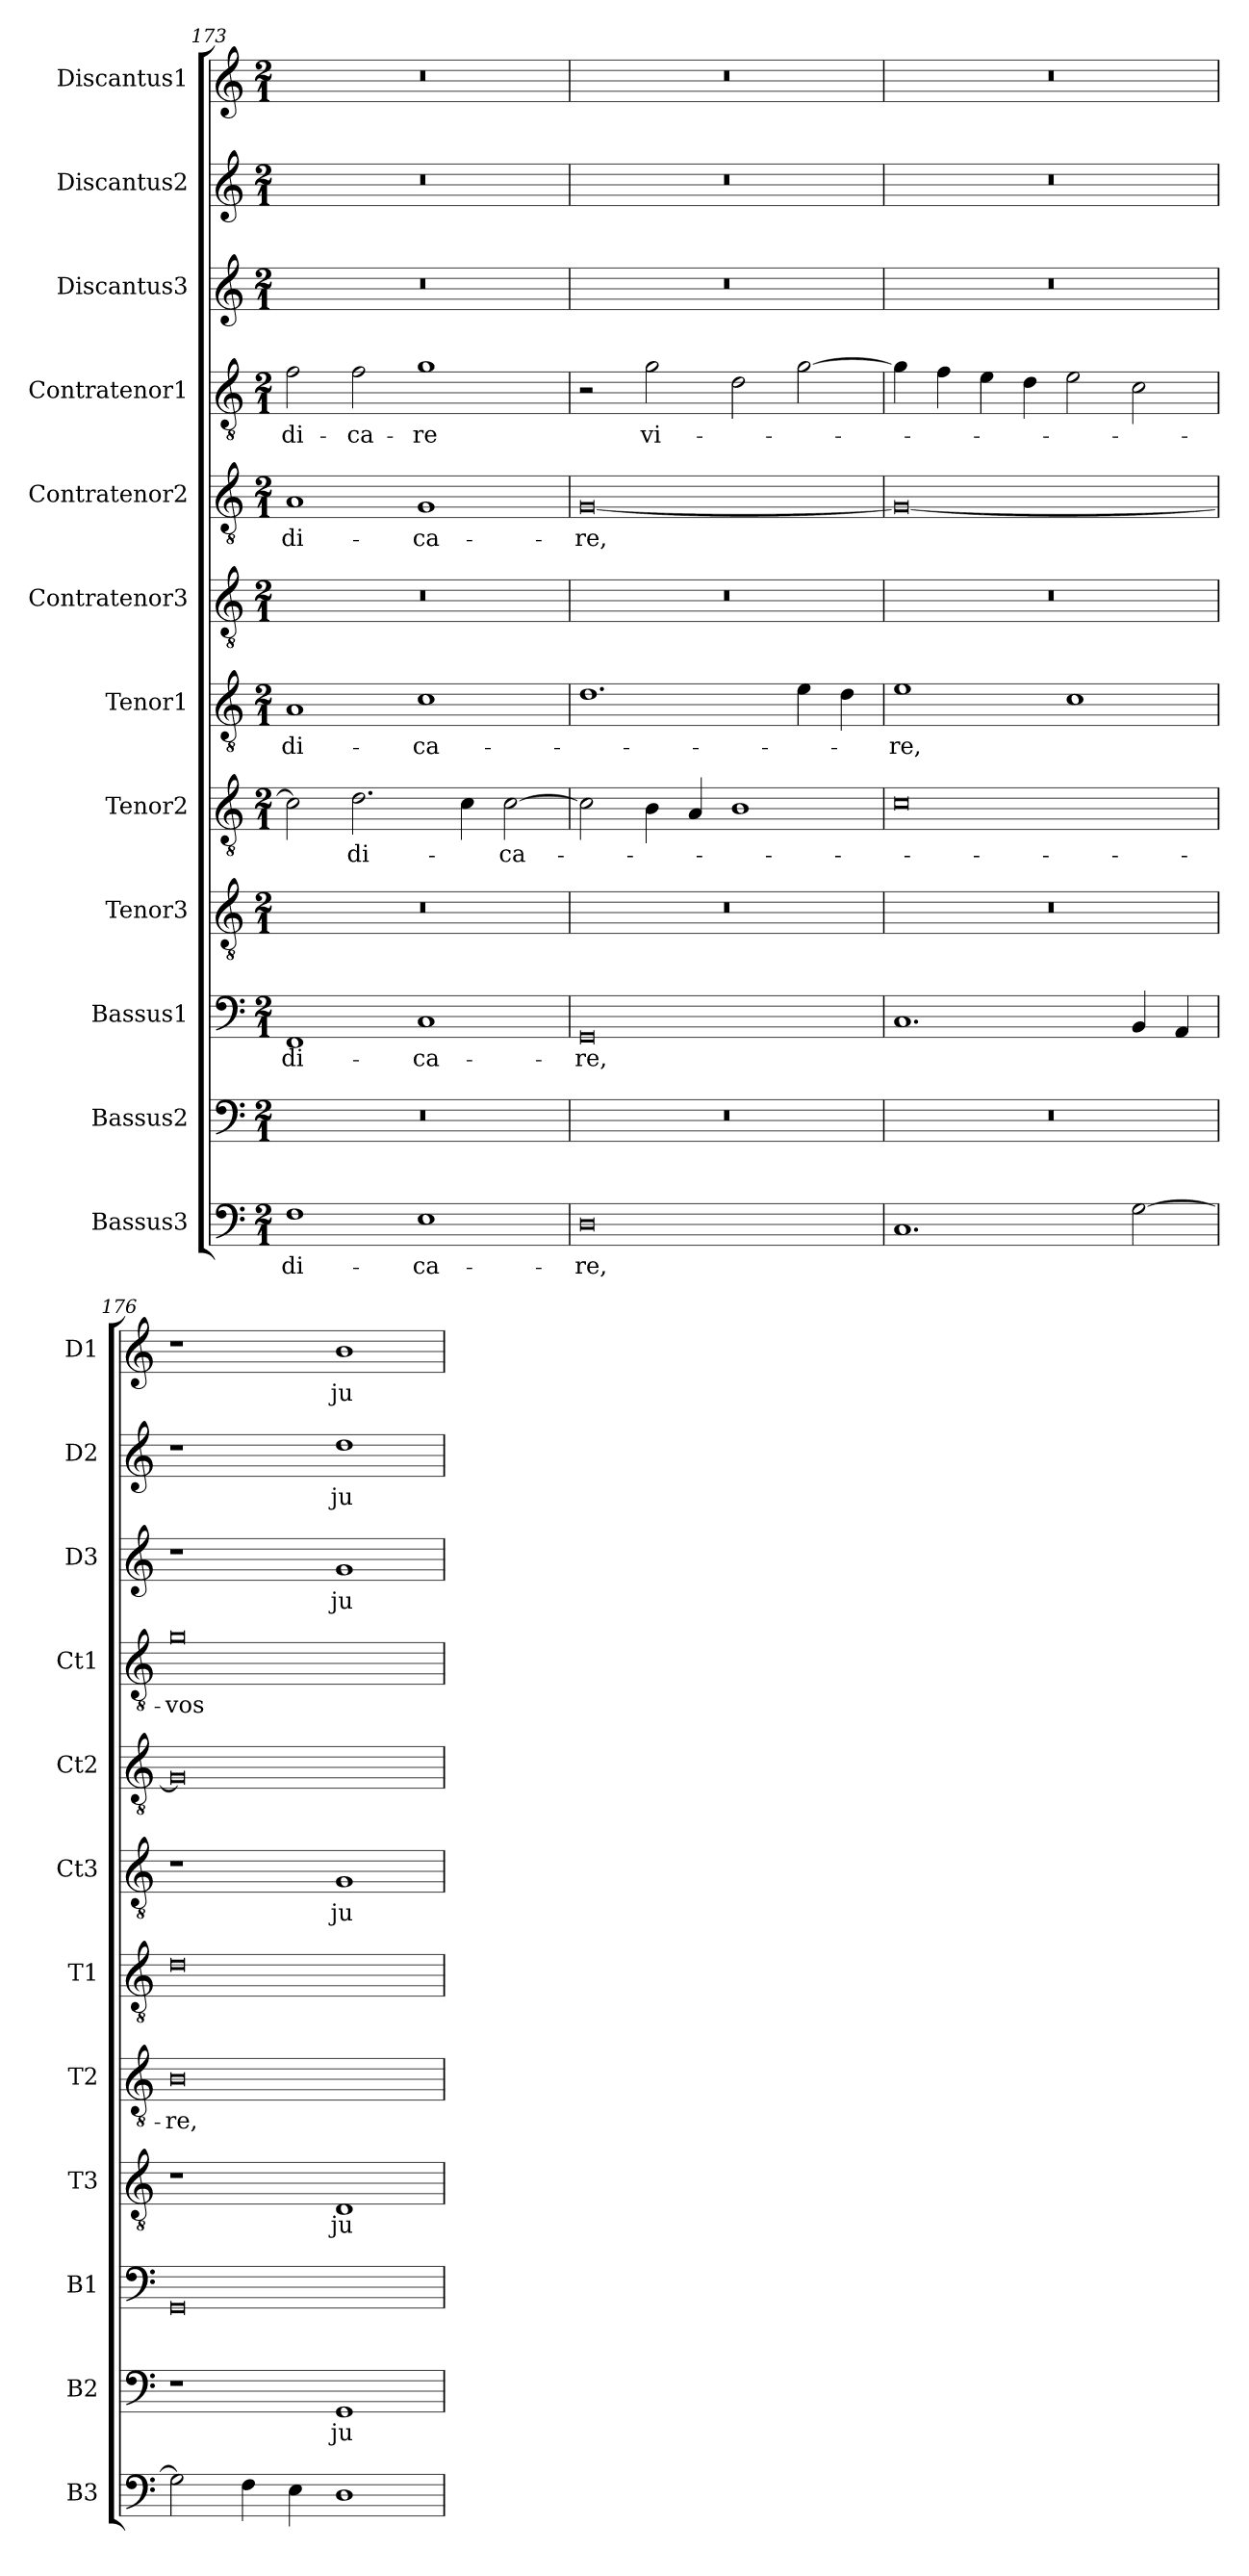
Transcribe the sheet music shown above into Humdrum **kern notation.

**kern	**text	**kern	**text	**kern	**text	**kern	**text	**kern	**text	**kern	**text	**kern	**text	**kern	**text	**kern	**text	**kern	**text	**kern	**text	**kern	**text
*part12	*part12	*part11	*part11	*part10	*part10	*part9	*part9	*part8	*part8	*part7	*part7	*part6	*part6	*part5	*part5	*part4	*part4	*part3	*part3	*part2	*part2	*part1	*part1
*staff12	*staff12	*staff11	*staff11	*staff10	*staff10	*staff9	*staff9	*staff8	*staff8	*staff7	*staff7	*staff6	*staff6	*staff5	*staff5	*staff4	*staff4	*staff3	*staff3	*staff2	*staff2	*staff1	*staff1
*I"Bassus3	*	*I"Bassus2	*	*I"Bassus1	*	*I"Tenor3	*	*I"Tenor2	*	*I"Tenor1	*	*I"Contratenor3	*	*I"Contratenor2	*	*I"Contratenor1	*	*I"Discantus3	*	*I"Discantus2	*	*I"Discantus1	*
*I'B3	*	*I'B2	*	*I'B1	*	*I'T3	*	*I'T2	*	*I'T1	*	*I'Ct3	*	*I'Ct2	*	*I'Ct1	*	*I'D3	*	*I'D2	*	*I'D1	*
*clefF4	*	*clefF4	*	*clefF4	*	*clefGv2	*	*clefGv2	*	*clefGv2	*	*clefGv2	*	*clefGv2	*	*clefGv2	*	*clefG2	*	*clefG2	*	*clefG2	*
*k[]	*	*k[]	*	*k[]	*	*k[]	*	*k[]	*	*k[]	*	*k[]	*	*k[]	*	*k[]	*	*k[]	*	*k[]	*	*k[]	*
*M2/1	*	*M2/1	*	*M2/1	*	*M2/1	*	*M2/1	*	*M2/1	*	*M2/1	*	*M2/1	*	*M2/1	*	*M2/1	*	*M2/1	*	*M2/1	*
=173	=173	=173	=173	=173	=173	=173	=173	=173	=173	=173	=173	=173	=173	=173	=173	=173	=173	=173	=173	=173	=173	=173	=173
1F	-di-	0r	.	1FF	-di-	0r	.	2c]	.	1A	-di-	0r	.	1A	-di-	2f	-di-	0r	.	0r	.	0r	.
.	.	.	.	.	.	.	.	2.d	-di-	.	.	.	.	.	.	2f	-ca-	.	.	.	.	.	.
1E	-ca-	.	.	1C	-ca-	.	.	.	.	1c	-ca-	.	.	1G	-ca-	1g	-re	.	.	.	.	.	.
.	.	.	.	.	.	.	.	4c	.	.	.	.	.	.	.	.	.	.	.	.	.	.	.
.	.	.	.	.	.	.	.	[2c	-ca-	.	.	.	.	.	.	.	.	.	.	.	.	.	.
=174	=174	=174	=174	=174	=174	=174	=174	=174	=174	=174	=174	=174	=174	=174	=174	=174	=174	=174	=174	=174	=174	=174	=174
0D	-re,	0r	.	0GG	-re,	0r	.	2c]	.	1.d	.	0r	.	[0G	-re,	2r	.	0r	.	0r	.	0r	.
.	.	.	.	.	.	.	.	4B	.	.	.	.	.	.	.	2g	vi-	.	.	.	.	.	.
.	.	.	.	.	.	.	.	4A	.	.	.	.	.	.	.	.	.	.	.	.	.	.	.
.	.	.	.	.	.	.	.	1B	.	.	.	.	.	.	.	2d	.	.	.	.	.	.	.
.	.	.	.	.	.	.	.	.	.	4e	.	.	.	.	.	[2g	.	.	.	.	.	.	.
.	.	.	.	.	.	.	.	.	.	4d	.	.	.	.	.	.	.	.	.	.	.	.	.
=175	=175	=175	=175	=175	=175	=175	=175	=175	=175	=175	=175	=175	=175	=175	=175	=175	=175	=175	=175	=175	=175	=175	=175
1.C	.	0r	.	1.C	.	0r	.	0c	.	1e	-re,	0r	.	0G_	.	4g]	.	0r	.	0r	.	0r	.
.	.	.	.	.	.	.	.	.	.	.	.	.	.	.	.	4f	.	.	.	.	.	.	.
.	.	.	.	.	.	.	.	.	.	.	.	.	.	.	.	4e	.	.	.	.	.	.	.
.	.	.	.	.	.	.	.	.	.	.	.	.	.	.	.	4d	.	.	.	.	.	.	.
.	.	.	.	.	.	.	.	.	.	1c	.	.	.	.	.	2e	.	.	.	.	.	.	.
[2G	.	.	.	4BB	.	.	.	.	.	.	.	.	.	.	.	2c	.	.	.	.	.	.	.
.	.	.	.	4AA	.	.	.	.	.	.	.	.	.	.	.	.	.	.	.	.	.	.	.
=176	=176	=176	=176	=176	=176	=176	=176	=176	=176	=176	=176	=176	=176	=176	=176	=176	=176	=176	=176	=176	=176	=176	=176
2G]	.	1r	.	0GG	.	1r	.	0B	-re,	0d	.	1r	.	0G]	.	0g	-vos	1r	.	1r	.	1r	.
4F	.	.	.	.	.	.	.	.	.	.	.	.	.	.	.	.	.	.	.	.	.	.	.
4E	.	.	.	.	.	.	.	.	.	.	.	.	.	.	.	.	.	.	.	.	.	.	.
1D	.	1GG	ju-	.	.	1D	ju-	.	.	.	.	1G	ju-	.	.	.	.	1g	ju-	1dd	ju-	1b	ju-
=	=	=	=	=	=	=	=	=	=	=	=	=	=	=	=	=	=	=	=	=	=	=	=
*-	*-	*-	*-	*-	*-	*-	*-	*-	*-	*-	*-	*-	*-	*-	*-	*-	*-	*-	*-	*-	*-	*-	*-
